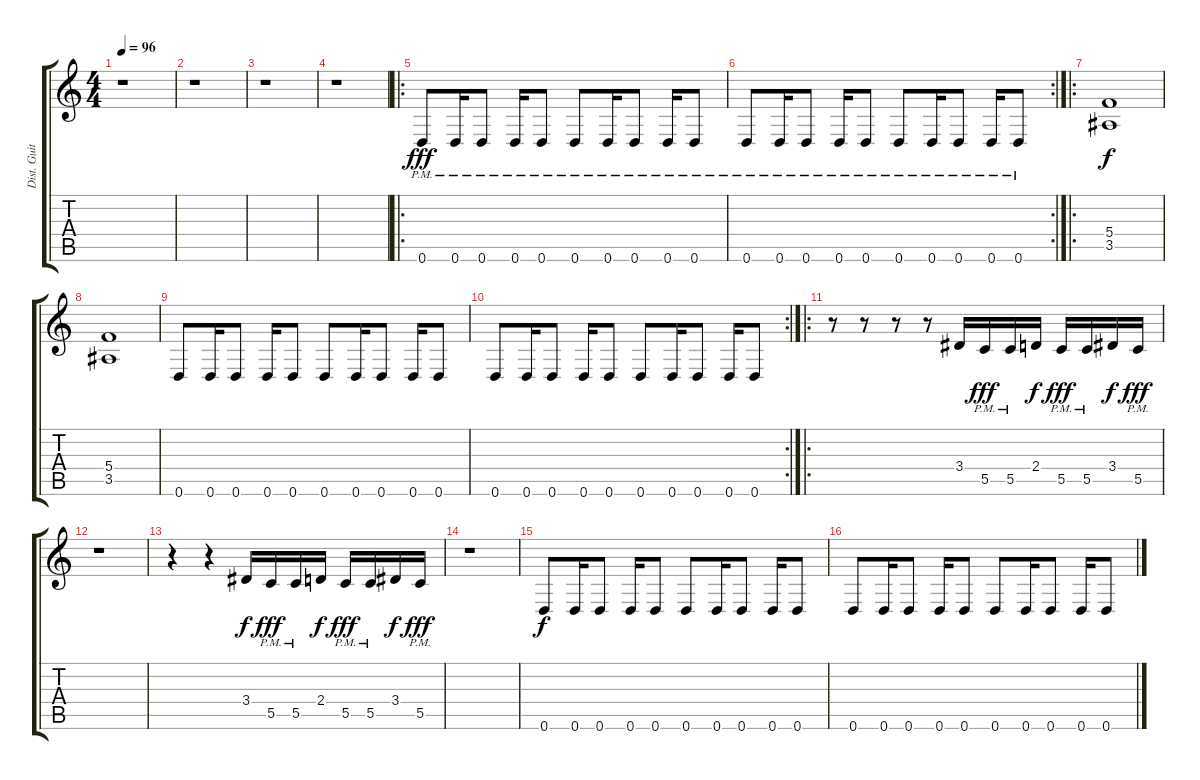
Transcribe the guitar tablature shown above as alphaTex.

\track ("Dist. Guitar II" "Dist. Guit") {instrument distortionguitar}
\staff {score tabs}
\tuning (D4 A3 F3 C3 G2 D2) {hide}
\ts (4 4)
\tempo 96
\clef g2
\ks c
r.1{dy fff instrument distortionguitar} |
r.1 |
r.1 |
r.1 |
\ro
0.6{pm}.8 0.6{pm}.16 0.6{pm}.8 0.6{pm}.16 0.6{pm}.8 0.6{pm}.8 0.6{pm}.16 0.6{pm}.8 0.6{pm}.16 0.6{pm}.8 |
\rc 2
0.6{pm}.8 0.6{pm}.16 0.6{pm}.8 0.6{pm}.16 0.6{pm}.8 0.6{pm}.8 0.6{pm}.16 0.6{pm}.8 0.6{pm}.16 0.6{pm}.8 |
\ro
(5.4 3.5).1{dy f} |
(5.4 3.5).1 |
0.6.8 0.6.16 0.6.8 0.6.16 0.6.8 0.6.8 0.6.16 0.6.8 0.6.16 0.6.8 |
\rc 2
0.6.8 0.6.16 0.6.8 0.6.16 0.6.8 0.6.8 0.6.16 0.6.8 0.6.16 0.6.8 |
\ro
r.8 r.8 r.8 r.8 3.4.16 5.5{pm}.16{dy fff} 5.5{pm}.16 2.4.16{dy f} 5.5{pm}.16{dy fff} 5.5{pm}.16 3.4.16{dy f} 5.5{pm}.16{dy fff} |
r.1 |
r.4 r.4 3.4.16{dy f} 5.5{pm}.16{dy fff} 5.5{pm}.16 2.4.16{dy f} 5.5{pm}.16{dy fff} 5.5{pm}.16 3.4.16{dy f} 5.5{pm}.16{dy fff} |
r.1 |
0.6.8{dy f} 0.6.16 0.6.8 0.6.16 0.6.8 0.6.8 0.6.16 0.6.8 0.6.16 0.6.8 |
0.6.8 0.6.16 0.6.8 0.6.16 0.6.8 0.6.8 0.6.16 0.6.8 0.6.16 0.6.8
